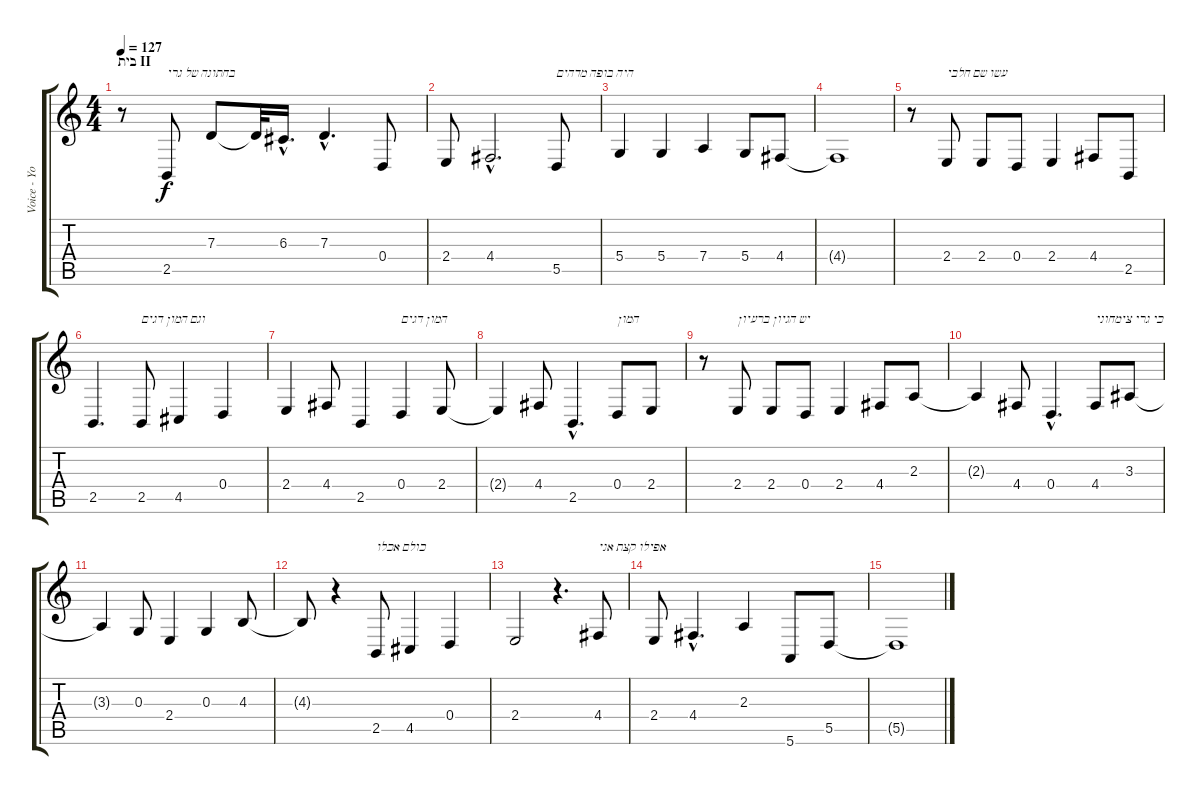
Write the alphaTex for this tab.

\track ("Voice - Yoni (:" "Voice - Yo") {instrument altosax}
\staff {score tabs}
\tuning (E4 B3 G3 D3 A2 E2) {hide}
\ts (4 4)
\section ("" "בית II")
\tempo 127
\clef g2
\ks c
r.8{dy f} 2.5.8{txt "בחתונה של גרי"} 7.3.8 7.3{t}.32 6.3{hac}.16{d} 7.3{hac}.4{d} 0.4.8 |
2.4.8 4.4{hac}.2{d} 5.5.8{txt "היה בופה מדהים"} |
5.4.4 5.4.4 7.4.4 5.4.8 4.4.8 |
4.4{t}.1 |
r.8 2.4.8{txt "עשו שם חלבי"} 2.4.8 0.4.8 2.4.4 4.4.8 2.5.8 |
2.5.4{d} 2.5.8{txt "וגם המון דגים"} 4.5.4 0.4.4 |
2.4.4 4.4.8 2.5.4 0.4.4{txt "המון דגים"} 2.4.8 |
2.4{t}.4 4.4.8 2.5{hac}.4{d} 0.4.8{txt "המון"} 2.4.8 |
r.8 2.4.8{txt "יש הגיון ברעיון"} 2.4.8 0.4.8 2.4.4 4.4.8 2.3.8 |
2.3{t}.4 4.4.8 0.4{hac}.4{d} 4.4.8{txt "כי גרי צימחוני"} 3.3.8 |
3.3{t}.4 0.3.8 2.4.4 0.3.4 4.3.8 |
4.3{t}.8 r.4 2.5.8{txt "כולם אכלו"} 4.5.4 0.4.4 |
2.4.2 r.4{d} 4.4.8{txt "אפילו קצת אני"} |
2.4.8 4.4{hac}.4{d} 2.3.4 5.6.8 5.5.8 |
5.5{t}.1
